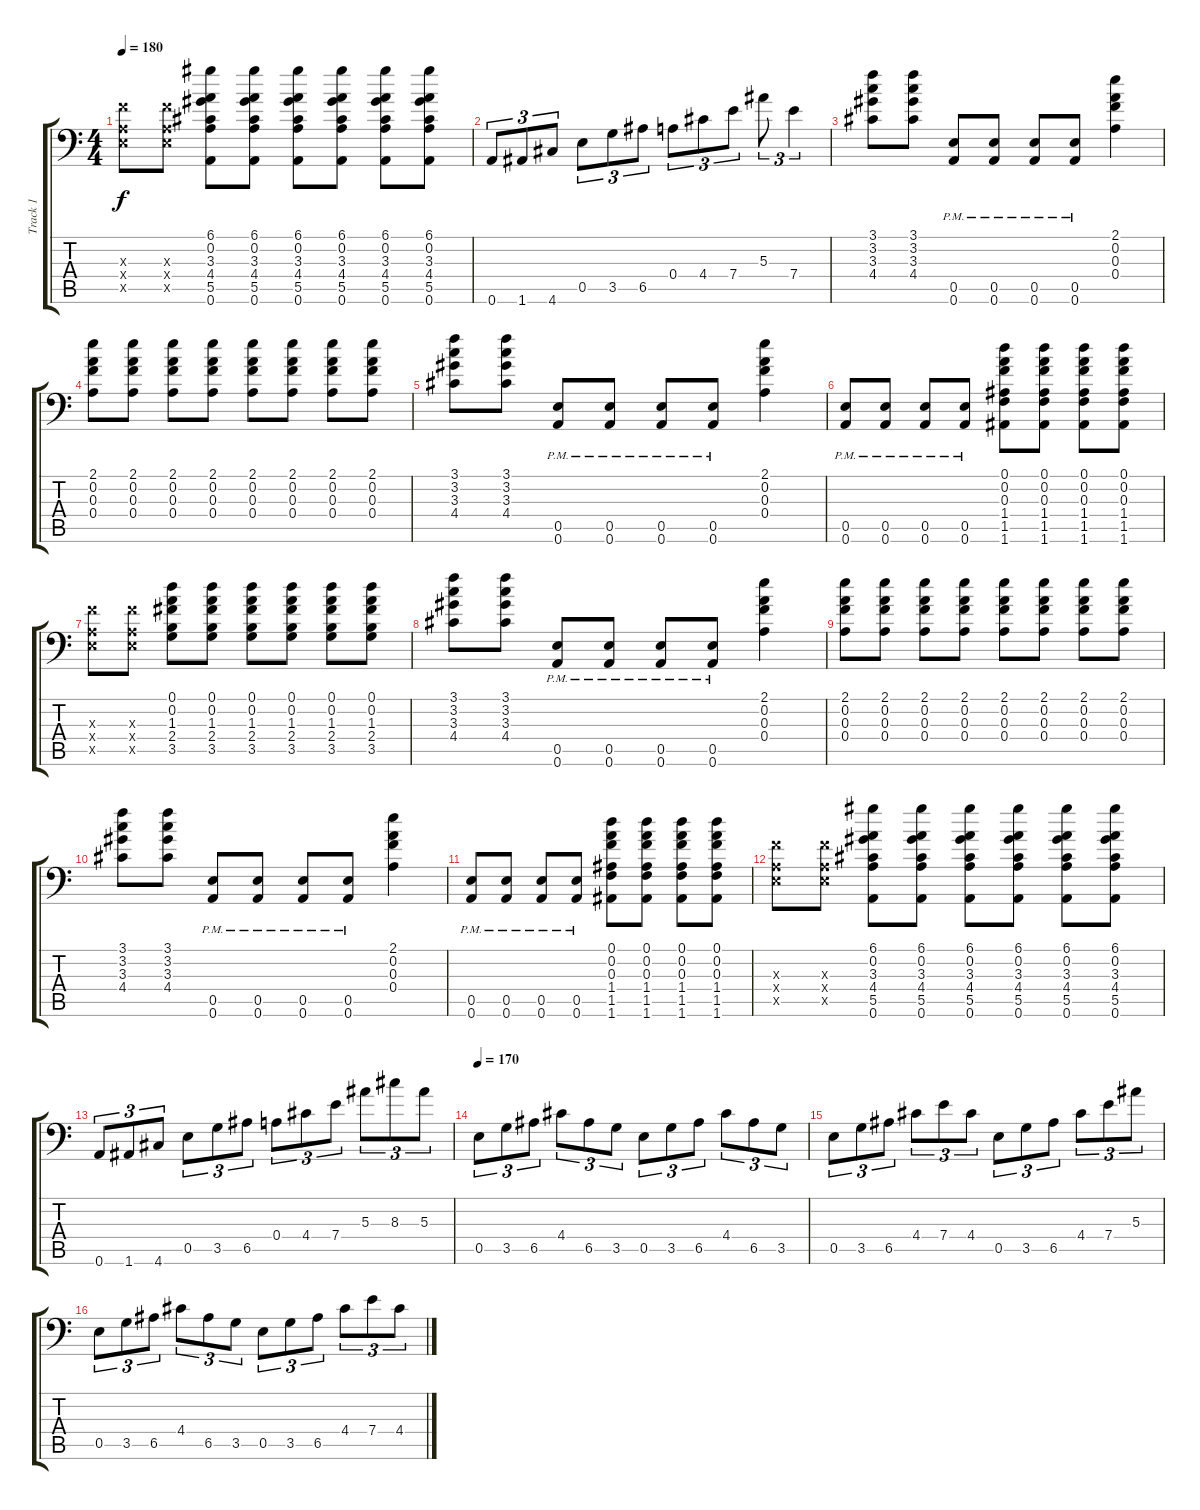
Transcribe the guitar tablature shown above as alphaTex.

\track ("Track 1" "Track 1") {instrument distortionguitar}
\staff {score tabs}
\tuning (D4 A3 F3 A2 E2 A1) {hide}
\ts (4 4)
\tempo 180
\clef f4
\ks c
(0.3{x} 0.4{x} 0.5{x}).8{dy f} (0.3{x} 0.4{x} 0.5{x}).8 (6.1 0.2 3.3 4.4 5.5 0.6).8 (6.1 0.2 3.3 4.4 5.5 0.6).8 (6.1 0.2 3.3 4.4 5.5 0.6).8 (6.1 0.2 3.3 4.4 5.5 0.6).8 (6.1 0.2 3.3 4.4 5.5 0.6).8 (6.1 0.2 3.3 4.4 5.5 0.6).8 |
0.6.8{tu (3 2)} 1.6.8{tu (3 2)} 4.6.8{tu (3 2)} 0.5.8{tu (3 2)} 3.5.8{tu (3 2)} 6.5.8{tu (3 2)} 0.4.8{tu (3 2)} 4.4.8{tu (3 2)} 7.4.8{tu (3 2)} 5.3.8{tu (3 2)} 7.4.4{tu (3 2)} |
(3.1 3.2 3.3 4.4).8 (3.1 3.2 3.3 4.4).8 (0.5{pm} 0.6{pm}).8 (0.5{pm} 0.6{pm}).8 (0.5{pm} 0.6{pm}).8 (0.5{pm} 0.6{pm}).8 (2.1 0.2 0.3 0.4).4 |
(2.1 0.2 0.3 0.4).8 (2.1 0.2 0.3 0.4).8 (2.1 0.2 0.3 0.4).8 (2.1 0.2 0.3 0.4).8 (2.1 0.2 0.3 0.4).8 (2.1 0.2 0.3 0.4).8 (2.1 0.2 0.3 0.4).8 (2.1 0.2 0.3 0.4).8 |
(3.1 3.2 3.3 4.4).8 (3.1 3.2 3.3 4.4).8 (0.5{pm} 0.6{pm}).8 (0.5{pm} 0.6{pm}).8 (0.5{pm} 0.6{pm}).8 (0.5{pm} 0.6{pm}).8 (2.1 0.2 0.3 0.4).4 |
(0.5{pm} 0.6{pm}).8 (0.5{pm} 0.6{pm}).8 (0.5{pm} 0.6{pm}).8 (0.5{pm} 0.6{pm}).8 (0.1 0.2 0.3 1.4 1.5 1.6).8 (0.1 0.2 0.3 1.4 1.5 1.6).8 (0.1 0.2 0.3 1.4 1.5 1.6).8 (0.1 0.2 0.3 1.4 1.5 1.6).8 |
(0.3{x} 0.4{x} 0.5{x}).8 (0.3{x} 0.4{x} 0.5{x}).8 (0.1 0.2 1.3 2.4 3.5).8 (0.1 0.2 1.3 2.4 3.5).8 (0.1 0.2 1.3 2.4 3.5).8 (0.1 0.2 1.3 2.4 3.5).8 (0.1 0.2 1.3 2.4 3.5).8 (0.1 0.2 1.3 2.4 3.5).8 |
(3.1 3.2 3.3 4.4).8 (3.1 3.2 3.3 4.4).8 (0.5{pm} 0.6{pm}).8 (0.5{pm} 0.6{pm}).8 (0.5{pm} 0.6{pm}).8 (0.5{pm} 0.6{pm}).8 (2.1 0.2 0.3 0.4).4 |
(2.1 0.2 0.3 0.4).8 (2.1 0.2 0.3 0.4).8 (2.1 0.2 0.3 0.4).8 (2.1 0.2 0.3 0.4).8 (2.1 0.2 0.3 0.4).8 (2.1 0.2 0.3 0.4).8 (2.1 0.2 0.3 0.4).8 (2.1 0.2 0.3 0.4).8 |
(3.1 3.2 3.3 4.4).8 (3.1 3.2 3.3 4.4).8 (0.5{pm} 0.6{pm}).8 (0.5{pm} 0.6{pm}).8 (0.5{pm} 0.6{pm}).8 (0.5{pm} 0.6{pm}).8 (2.1 0.2 0.3 0.4).4 |
(0.5{pm} 0.6{pm}).8 (0.5{pm} 0.6{pm}).8 (0.5{pm} 0.6{pm}).8 (0.5{pm} 0.6{pm}).8 (0.1 0.2 0.3 1.4 1.5 1.6).8 (0.1 0.2 0.3 1.4 1.5 1.6).8 (0.1 0.2 0.3 1.4 1.5 1.6).8 (0.1 0.2 0.3 1.4 1.5 1.6).8 |
(0.3{x} 0.4{x} 0.5{x}).8 (0.3{x} 0.4{x} 0.5{x}).8 (6.1 0.2 3.3 4.4 5.5 0.6).8 (6.1 0.2 3.3 4.4 5.5 0.6).8 (6.1 0.2 3.3 4.4 5.5 0.6).8 (6.1 0.2 3.3 4.4 5.5 0.6).8 (6.1 0.2 3.3 4.4 5.5 0.6).8 (6.1 0.2 3.3 4.4 5.5 0.6).8 |
0.6.8{tu (3 2)} 1.6.8{tu (3 2)} 4.6.8{tu (3 2)} 0.5.8{tu (3 2)} 3.5.8{tu (3 2)} 6.5.8{tu (3 2)} 0.4.8{tu (3 2)} 4.4.8{tu (3 2)} 7.4.8{tu (3 2)} 5.3.8{tu (3 2)} 8.3.8{tu (3 2)} 5.3.8{tu (3 2)} |
\tempo 170
0.5.8{tu (3 2)} 3.5.8{tu (3 2)} 6.5.8{tu (3 2)} 4.4.8{tu (3 2)} 6.5.8{tu (3 2)} 3.5.8{tu (3 2)} 0.5.8{tu (3 2)} 3.5.8{tu (3 2)} 6.5.8{tu (3 2)} 4.4.8{tu (3 2)} 6.5.8{tu (3 2)} 3.5.8{tu (3 2)} |
0.5.8{tu (3 2)} 3.5.8{tu (3 2)} 6.5.8{tu (3 2)} 4.4.8{tu (3 2)} 7.4.8{tu (3 2)} 4.4.8{tu (3 2)} 0.5.8{tu (3 2)} 3.5.8{tu (3 2)} 6.5.8{tu (3 2)} 4.4.8{tu (3 2)} 7.4.8{tu (3 2)} 5.3.8{tu (3 2)} |
0.5.8{tu (3 2)} 3.5.8{tu (3 2)} 6.5.8{tu (3 2)} 4.4.8{tu (3 2)} 6.5.8{tu (3 2)} 3.5.8{tu (3 2)} 0.5.8{tu (3 2)} 3.5.8{tu (3 2)} 6.5.8{tu (3 2)} 4.4.8{tu (3 2)} 7.4.8{tu (3 2)} 4.4.8{tu (3 2)}
